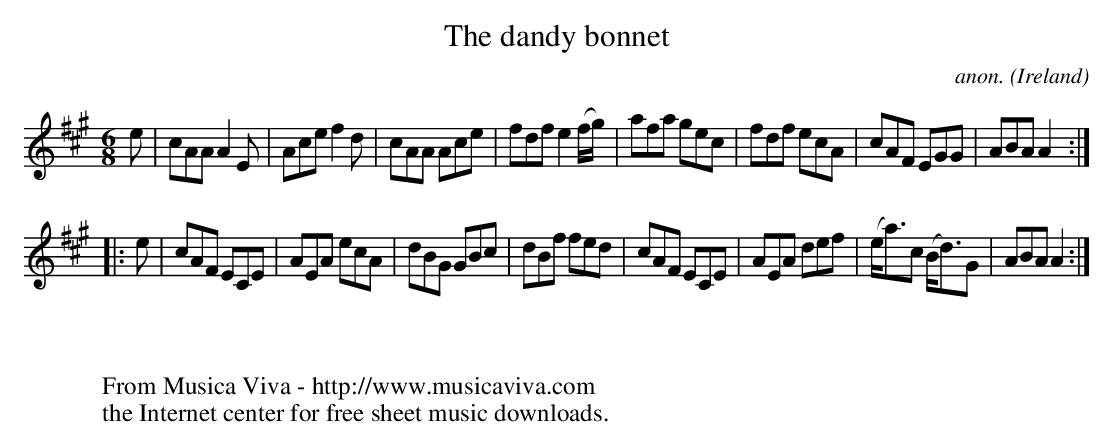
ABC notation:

X:1
T:The dandy bonnet
C:anon.
O:Ireland
M:6/8
L:1/8
K:A
e|cAA A2E|Ace f2d|cAA Ace|fdf e2 (f/g/)|afa gec|fdf ecA|cAF EGG|ABA A2:|
|:e|cAF ECE|AEA ecA|dBG GBc|dBf fed|cAF ECE|AEA def|(e<a)c (B<d)G|ABA A2:|
W:
W:
W: From Musica Viva - http://www.musicaviva.com
W: the Internet center for free sheet music downloads.
